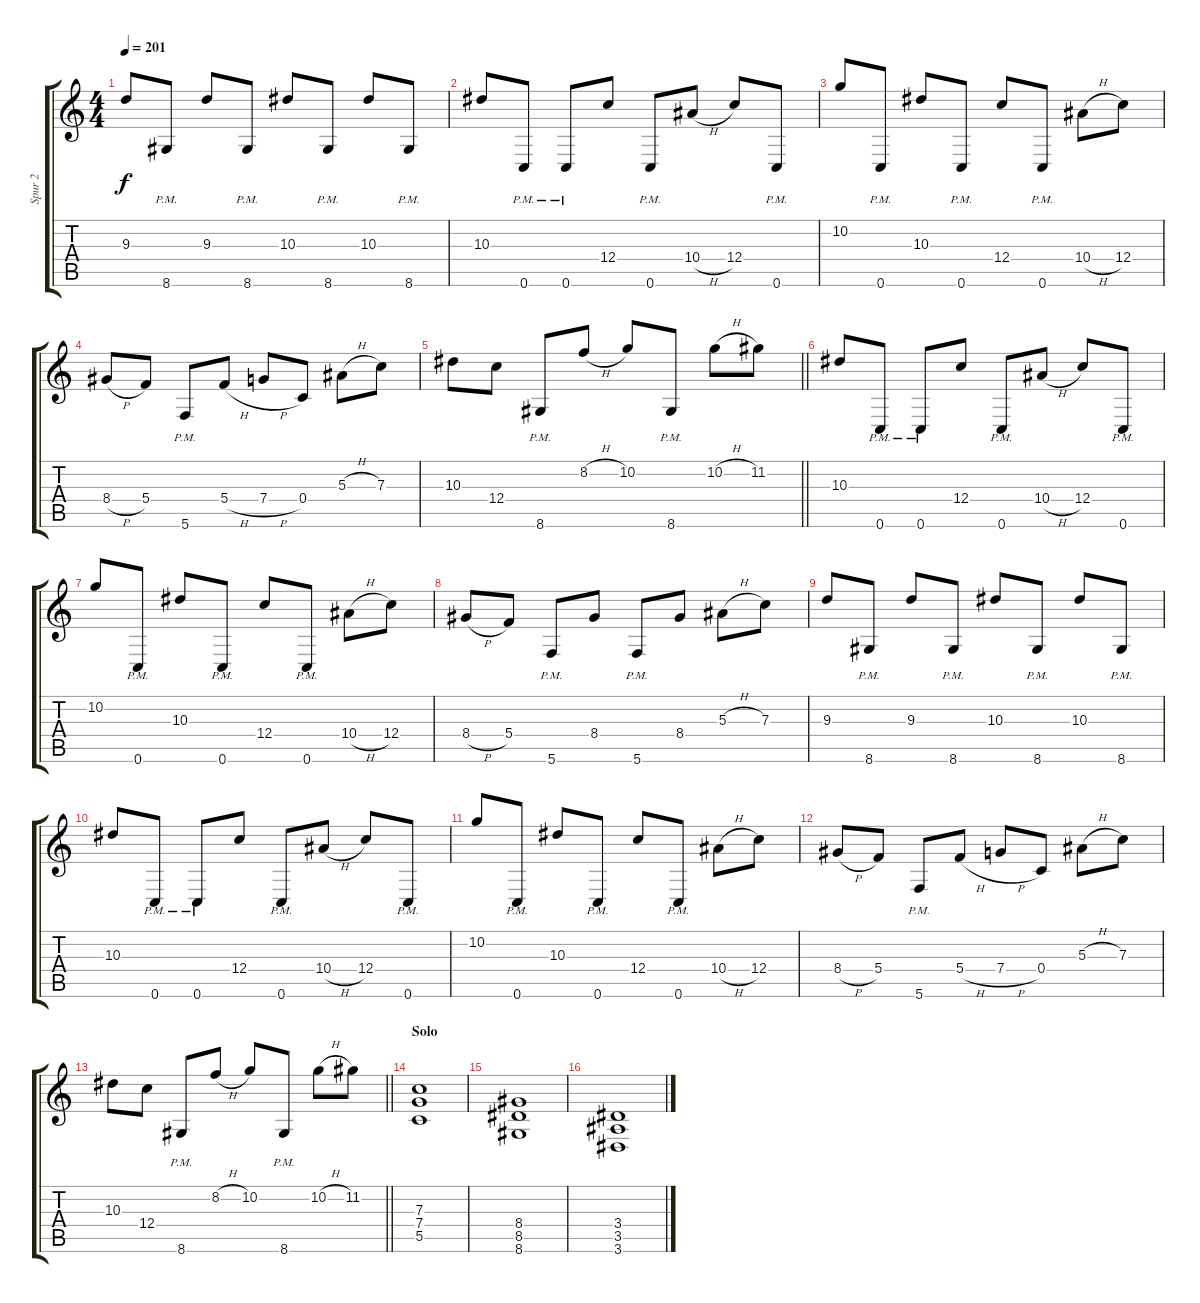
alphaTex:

\track ("Spur 2" "Spur 2") {instrument distortionguitar}
\staff {score tabs}
\tuning (D4 A3 F3 C3 G2 C2) {hide}
\ts (4 4)
\tempo 201
\clef g2
\ks c
9.3.8{dy f} 8.6{pm}.8 9.3.8 8.6{pm}.8 10.3.8 8.6{pm}.8 10.3.8 8.6{pm}.8 |
10.3.8 0.6{pm}.8 0.6{pm}.8 12.4.8 0.6{pm}.8 10.4{h}.8 12.4.8 0.6{pm}.8 |
10.2.8 0.6{pm}.8 10.3.8 0.6{pm}.8 12.4.8 0.6{pm}.8 10.4{h}.8 12.4.8 |
8.4{h}.8 5.4.8 5.6{pm}.8 5.4{h}.8 7.4{h}.8 0.4.8 5.3{h}.8 7.3.8 |
\barLineRight lightlight
10.3.8 12.4.8 8.6{pm}.8 8.2{h}.8 10.2.8 8.6{pm}.8 10.2{h}.8 11.2.8 |
10.3.8 0.6{pm}.8 0.6{pm}.8 12.4.8 0.6{pm}.8 10.4{h}.8 12.4.8 0.6{pm}.8 |
10.2.8 0.6{pm}.8 10.3.8 0.6{pm}.8 12.4.8 0.6{pm}.8 10.4{h}.8 12.4.8 |
8.4{h}.8 5.4.8 5.6{pm}.8 8.4.8 5.6{pm}.8 8.4.8 5.3{h}.8 7.3.8 |
9.3.8 8.6{pm}.8 9.3.8 8.6{pm}.8 10.3.8 8.6{pm}.8 10.3.8 8.6{pm}.8 |
10.3.8 0.6{pm}.8 0.6{pm}.8 12.4.8 0.6{pm}.8 10.4{h}.8 12.4.8 0.6{pm}.8 |
10.2.8 0.6{pm}.8 10.3.8 0.6{pm}.8 12.4.8 0.6{pm}.8 10.4{h}.8 12.4.8 |
8.4{h}.8 5.4.8 5.6{pm}.8 5.4{h}.8 7.4{h}.8 0.4.8 5.3{h}.8 7.3.8 |
\barLineRight lightlight
10.3.8 12.4.8 8.6{pm}.8 8.2{h}.8 10.2.8 8.6{pm}.8 10.2{h}.8 11.2.8 |
\section ("" "Solo")
(7.3 7.4 5.5).1{volume 8} |
(8.4 8.5 8.6).1 |
(3.4 3.5 3.6).1
